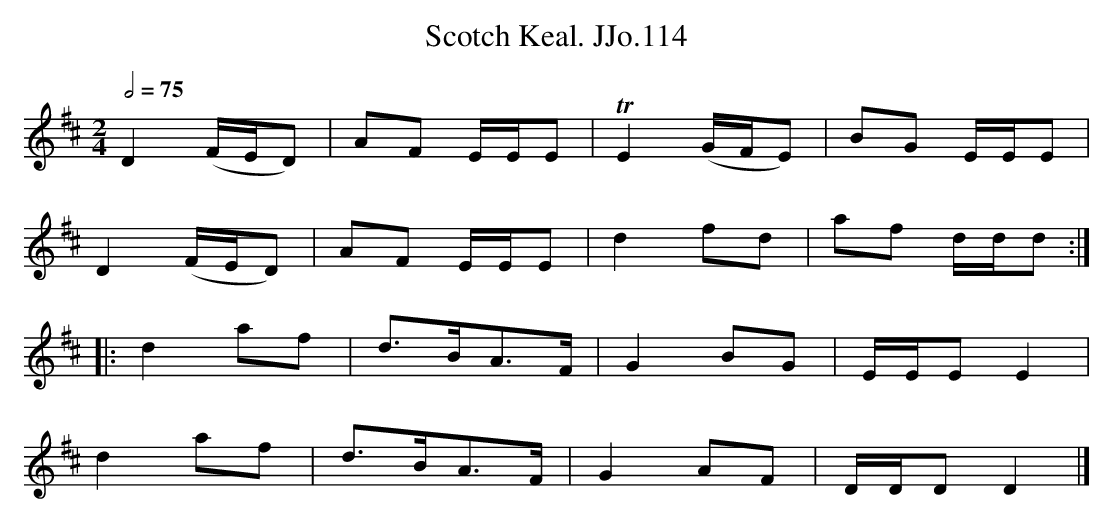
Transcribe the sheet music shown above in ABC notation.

X:1
T:Scotch Keal. JJo.114
M:2/4
L:1/8
Q:2/4=75
K:D
D2 (F/E/D) | AF E/E/E | TE2 (G/F/E) | BG E/E/E |
D2 (F/E/D) | AF E/E/E | d2 fd | af d/d/d :|
|: d2 af | d>BA>F | G2 BG | E/E/E E2 |
d2 af | d>BA>F | G2 AF | D/D/D D2 |]
